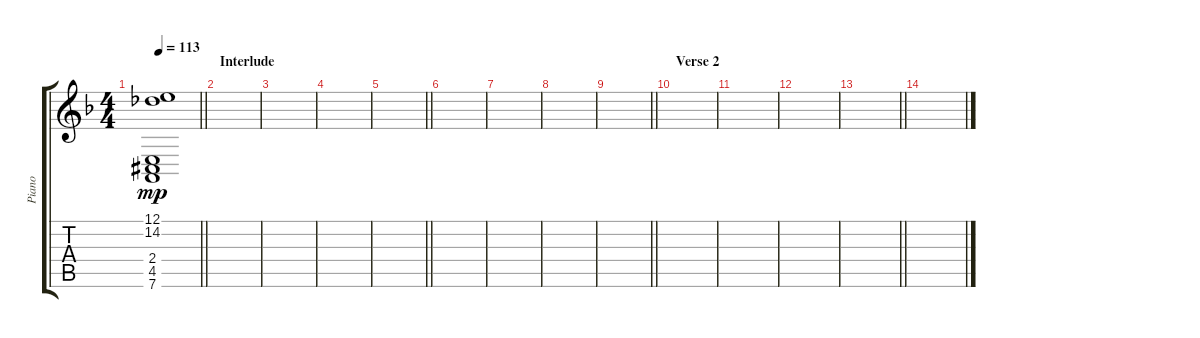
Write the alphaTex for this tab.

\track ("Piano" "Piano") {instrument acousticgrandpiano}
\staff {score tabs}
\tuning (E4 B3 G3 D3 A2 D2) {hide}
\ts (4 4)
\tempo 113
\clef g2
\barLineRight lightlight
\ks dminor
(12.1 14.2 2.4 4.5{acc #} 7.6).1{dy mp} |
\section ("" "Interlude")
|
|
|
\barLineRight lightlight
|
\section ("" "")
|
|
|
\barLineRight lightlight
|
\section ("" "Verse 2")
|
|
|
\barLineRight lightlight
|
\section ("" "")
